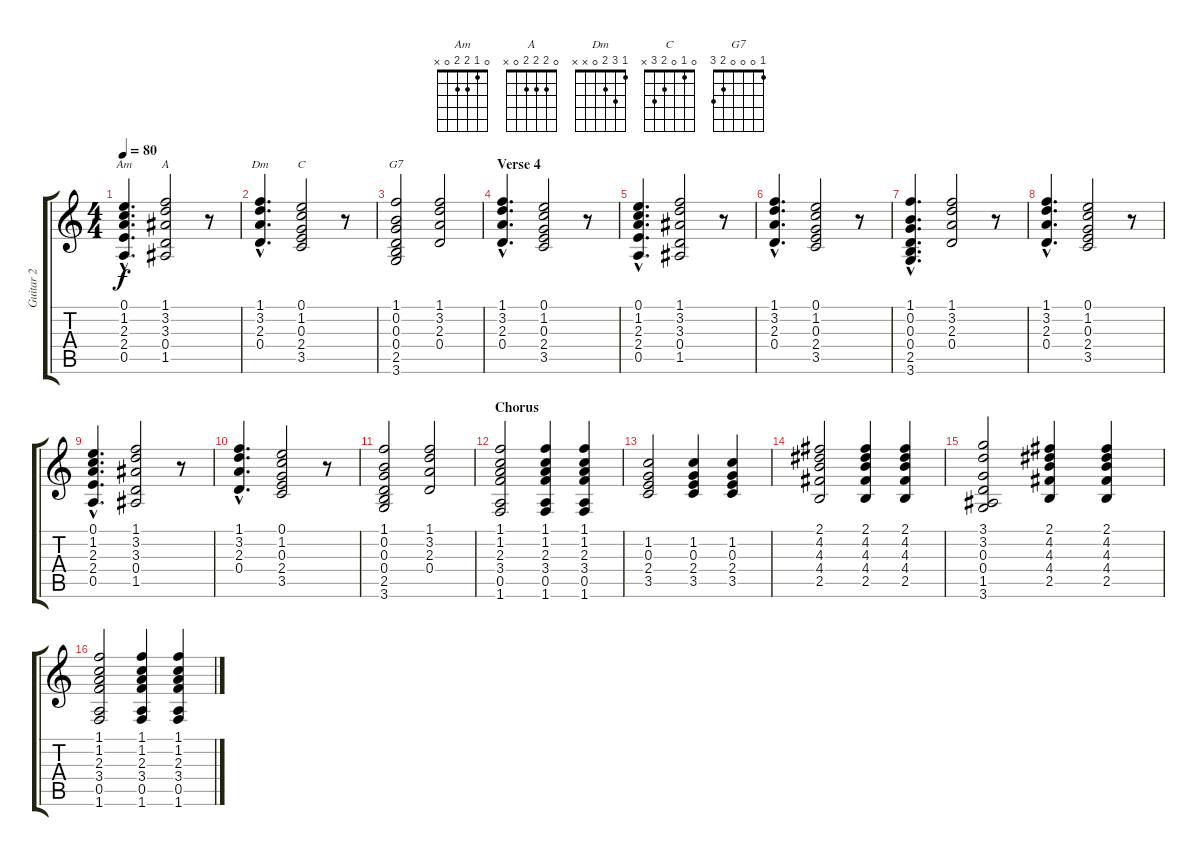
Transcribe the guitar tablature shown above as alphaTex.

\track ("Guitar 2" "Guitar 2") {instrument electricguitarclean}
\staff {score tabs}
\tuning (E4 B3 G3 D3 A2 E2) {hide}
\chord ("Am" 0 1 2 2 0 x)
\chord ("A" 0 2 2 2 0 x)
\chord ("Dm" 1 3 2 0 x x)
\chord ("C" 0 1 0 2 3 x)
\chord ("G7" 1 0 0 0 2 3)
\ts (4 4)
\tempo 80
\clef g2
\ks c
(0.1{hac} 1.2{hac} 2.3{hac} 2.4{hac} 0.5{hac}).4{d ch "Am" dy f} (1.1 3.2 3.3 0.4 1.5).2{ch "A"} r.8 |
(1.1{hac} 3.2{hac} 2.3{hac} 0.4{hac}).4{d ch "Dm"} (0.1 1.2 0.3 2.4 3.5).2{ch "C"} r.8 |
(1.1 0.2 0.3 0.4 2.5 3.6).2{ch "G7"} (1.1 3.2 2.3 0.4).2 |
\section ("" "Verse 4")
(1.1{hac} 3.2{hac} 2.3{hac} 0.4{hac}).4{d} (0.1 1.2 0.3 2.4 3.5).2 r.8 |
(0.1{hac} 1.2{hac} 2.3{hac} 2.4{hac} 0.5{hac}).4{d} (1.1 3.2 3.3 0.4 1.5).2 r.8 |
(1.1{hac} 3.2{hac} 2.3{hac} 0.4{hac}).4{d} (0.1 1.2 0.3 2.4 3.5).2 r.8 |
(1.1{hac} 0.2{hac} 0.3{hac} 0.4{hac} 2.5{hac} 3.6{hac}).4{d} (1.1 3.2 2.3 0.4).2 r.8 |
(1.1{hac} 3.2{hac} 2.3{hac} 0.4{hac}).4{d} (0.1 1.2 0.3 2.4 3.5).2 r.8 |
(0.1{hac} 1.2{hac} 2.3{hac} 2.4{hac} 0.5{hac}).4{d} (1.1 3.2 3.3 0.4 1.5).2 r.8 |
(1.1{hac} 3.2{hac} 2.3{hac} 0.4{hac}).4{d} (0.1 1.2 0.3 2.4 3.5).2 r.8 |
(1.1 0.2 0.3 0.4 2.5 3.6).2 (1.1 3.2 2.3 0.4).2 |
\section ("" "Chorus")
(1.1 1.2 2.3 3.4 0.5 1.6).2 (1.1 1.2 2.3 3.4 0.5 1.6).4 (1.1 1.2 2.3 3.4 0.5 1.6).4 |
(1.2 0.3 2.4 3.5).2 (1.2 0.3 2.4 3.5).4 (1.2 0.3 2.4 3.5).4 |
(2.1 4.2 4.3 4.4 2.5).2 (2.1 4.2 4.3 4.4 2.5).4 (2.1 4.2 4.3 4.4 2.5).4 |
(3.1 3.2 0.3 0.4 1.5 3.6).2 (2.1 4.2 4.3 4.4 2.5).4 (2.1 4.2 4.3 4.4 2.5).4 |
(1.1 1.2 2.3 3.4 0.5 1.6).2 (1.1 1.2 2.3 3.4 0.5 1.6).4 (1.1 1.2 2.3 3.4 0.5 1.6).4
